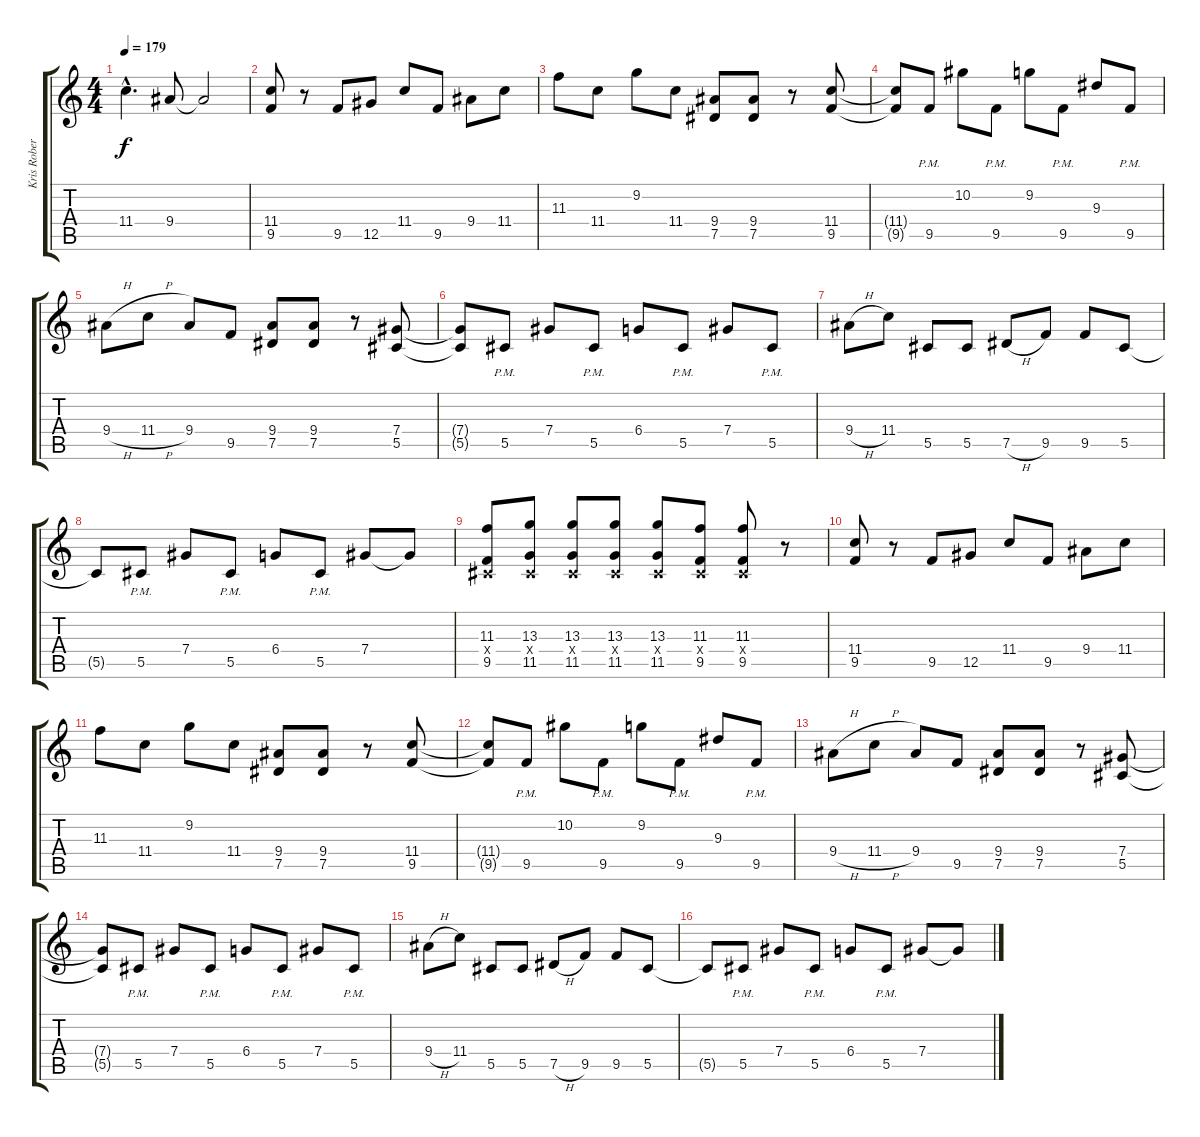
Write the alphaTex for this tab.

\track ("Kris Roberts" "Kris Rober") {instrument overdrivenguitar}
\staff {score tabs}
\tuning (Eb4 Bb3 Gb3 Db3 Ab2 Db2) {hide}
\ts (4 4)
\tempo 179
\clef g2
\ks c
11.4{hac}.4{d dy f} 9.4.8 9.4{t}.2 |
(11.4 9.5).8 r.8 9.5.8 12.5.8 11.4.8 9.5.8 9.4.8 11.4.8 |
11.3.8 11.4.8 9.2.8 11.4.8 (9.4 7.5).8 (9.4 7.5).8 r.8 (11.4 9.5).8 |
(11.4{t} 9.5{t}).8 9.5{pm}.8 10.2.8 9.5{pm}.8 9.2.8 9.5{pm}.8 9.3.8 9.5{pm}.8 |
9.4{h}.8 11.4{h}.8 9.4.8 9.5.8 (9.4 7.5).8 (9.4 7.5).8 r.8 (7.4 5.5).8 |
(7.4{t} 5.5{t}).8 5.5{pm}.8 7.4.8 5.5{pm}.8 6.4.8 5.5{pm}.8 7.4.8 5.5{pm}.8 |
9.4{h}.8 11.4.8 5.5.8 5.5.8 7.5{h}.8 9.5.8 9.5.8 5.5.8 |
5.5{t}.8 5.5{pm}.8 7.4.8 5.5{pm}.8 6.4.8 5.5{pm}.8 7.4.8 7.4{t}.8 |
(11.3 0.4{x} 9.5).8 (13.3 0.4{x} 11.5).8 (13.3 0.4{x} 11.5).8 (13.3 0.4{x} 11.5).8 (13.3 0.4{x} 11.5).8 (11.3 0.4{x} 9.5).8 (11.3 0.4{x} 9.5).8 r.8 |
(11.4 9.5).8 r.8 9.5.8 12.5.8 11.4.8 9.5.8 9.4.8 11.4.8 |
11.3.8 11.4.8 9.2.8 11.4.8 (9.4 7.5).8 (9.4 7.5).8 r.8 (11.4 9.5).8 |
(11.4{t} 9.5{t}).8 9.5{pm}.8 10.2.8 9.5{pm}.8 9.2.8 9.5{pm}.8 9.3.8 9.5{pm}.8 |
9.4{h}.8 11.4{h}.8 9.4.8 9.5.8 (9.4 7.5).8 (9.4 7.5).8 r.8 (7.4 5.5).8 |
(7.4{t} 5.5{t}).8 5.5{pm}.8 7.4.8 5.5{pm}.8 6.4.8 5.5{pm}.8 7.4.8 5.5{pm}.8 |
9.4{h}.8 11.4.8 5.5.8 5.5.8 7.5{h}.8 9.5.8 9.5.8 5.5.8 |
5.5{t}.8 5.5{pm}.8 7.4.8 5.5{pm}.8 6.4.8 5.5{pm}.8 7.4.8 7.4{t}.8
